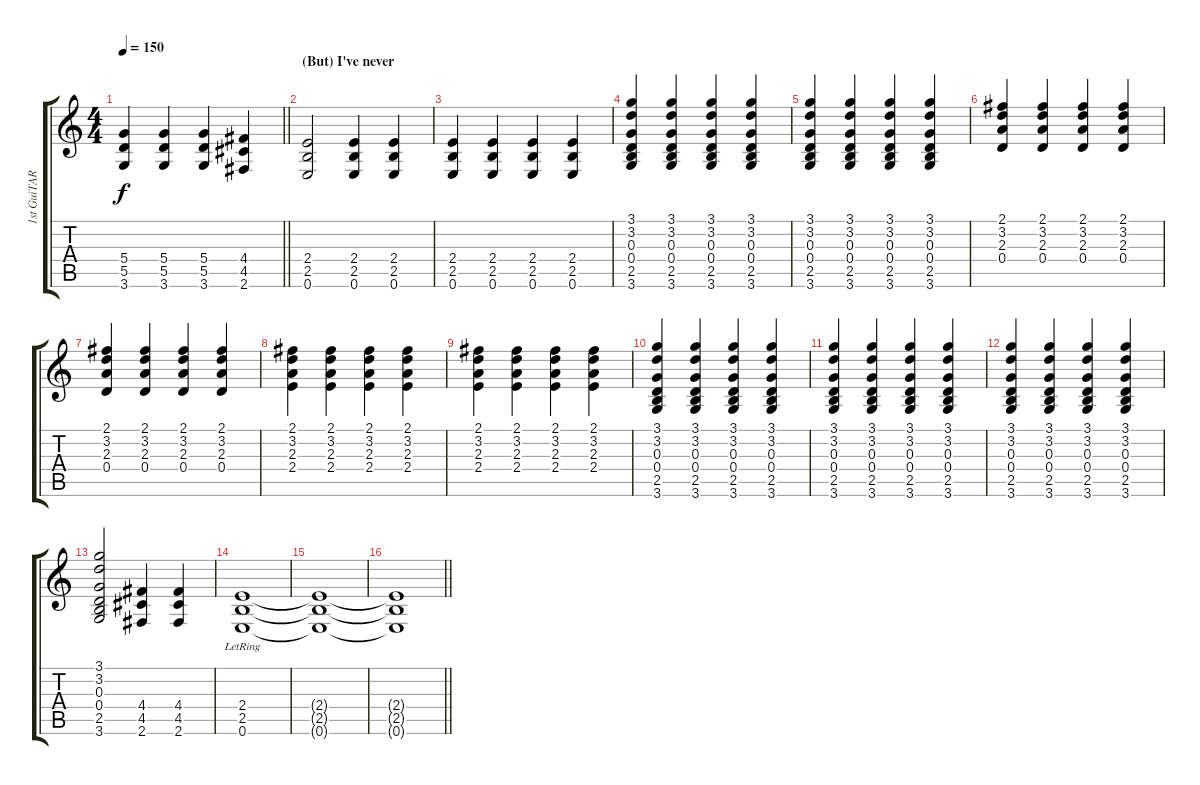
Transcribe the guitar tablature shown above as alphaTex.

\track ("1st GuiTAR" "1st GuiTAR") {instrument distortionguitar}
\staff {score tabs}
\tuning (E4 B3 G3 D3 A2 E2) {hide}
\ts (4 4)
\tempo 150
\clef g2
\barLineRight lightlight
\ks c
(5.4 5.5 3.6).4{dy f} (5.4 5.5 3.6).4 (5.4 5.5 3.6).4 (4.4 4.5 2.6).4 |
\section ("" "(But) I've never")
(2.4 2.5 0.6).2 (2.4 2.5 0.6).4 (2.4 2.5 0.6).4 |
(2.4 2.5 0.6).4 (2.4 2.5 0.6).4 (2.4 2.5 0.6).4 (2.4 2.5 0.6).4 |
(3.1 3.2 0.3 0.4 2.5 3.6).4 (3.1 3.2 0.3 0.4 2.5 3.6).4 (3.1 3.2 0.3 0.4 2.5 3.6).4 (3.1 3.2 0.3 0.4 2.5 3.6).4 |
(3.1 3.2 0.3 0.4 2.5 3.6).4 (3.1 3.2 0.3 0.4 2.5 3.6).4 (3.1 3.2 0.3 0.4 2.5 3.6).4 (3.1 3.2 0.3 0.4 2.5 3.6).4 |
(2.1 3.2 2.3 0.4).4 (2.1 3.2 2.3 0.4).4 (2.1 3.2 2.3 0.4).4 (2.1 3.2 2.3 0.4).4 |
(2.1 3.2 2.3 0.4).4 (2.1 3.2 2.3 0.4).4 (2.1 3.2 2.3 0.4).4 (2.1 3.2 2.3 0.4).4 |
(2.1 3.2 2.3 2.4).4 (2.1 3.2 2.3 2.4).4 (2.1 3.2 2.3 2.4).4 (2.1 3.2 2.3 2.4).4 |
(2.1 3.2 2.3 2.4).4 (2.1 3.2 2.3 2.4).4 (2.1 3.2 2.3 2.4).4 (2.1 3.2 2.3 2.4).4 |
(3.1 3.2 0.3 0.4 2.5 3.6).4 (3.1 3.2 0.3 0.4 2.5 3.6).4 (3.1 3.2 0.3 0.4 2.5 3.6).4 (3.1 3.2 0.3 0.4 2.5 3.6).4 |
(3.1 3.2 0.3 0.4 2.5 3.6).4 (3.1 3.2 0.3 0.4 2.5 3.6).4 (3.1 3.2 0.3 0.4 2.5 3.6).4 (3.1 3.2 0.3 0.4 2.5 3.6).4 |
(3.1 3.2 0.3 0.4 2.5 3.6).4 (3.1 3.2 0.3 0.4 2.5 3.6).4 (3.1 3.2 0.3 0.4 2.5 3.6).4 (3.1 3.2 0.3 0.4 2.5 3.6).4 |
(3.1 3.2 0.3 0.4 2.5 3.6).2 (4.4 4.5 2.6).4 (4.4 4.5 2.6).4 |
(2.4{lr} 2.5{lr} 0.6{lr}).1 |
(2.4{t} 2.5{t} 0.6{t}).1 |
\barLineRight lightlight
(2.4{t} 2.5{t} 0.6{t}).1
